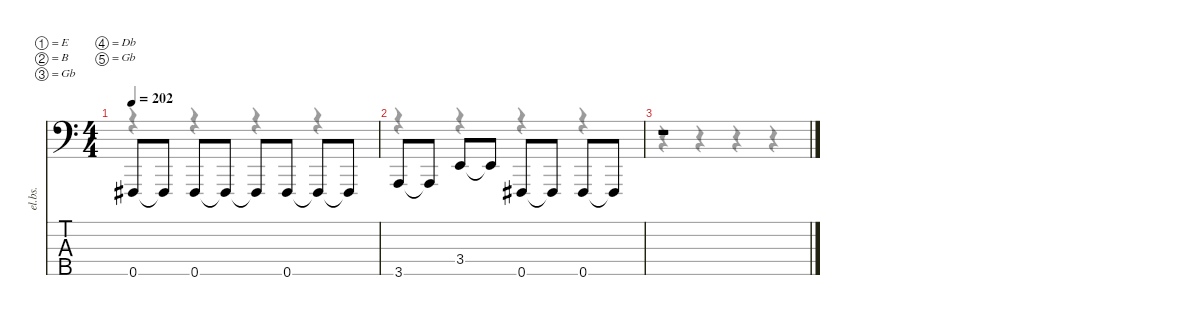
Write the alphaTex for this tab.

\defaultSystemsLayout 4
\hideDynamics
\bracketExtendMode nobrackets
\track ("Conor Hesse" "el.bs.") {instrument slapbass1}
\staff {score tabs}
\tuning (E2 B1 Gb1 Db1 Gb0)
\voice
\ts (4 4)
\tempo 202
\clef f4
\ks c
0.5{t acc #}.8{dy f beam Up} 0.5{t acc #}.8{beam Up} 0.5{acc #}.8{beam Up} 0.5{t acc #}.8{beam Up} 0.5{t acc #}.8{beam Up} 0.5{acc #}.8{beam Up} 0.5{t acc #}.8{beam Up} 0.5{t acc #}.8{beam Up} |
3.5.8{beam Up} 3.5{t}.8{beam Up} 3.4.8{beam Up} 3.4{t}.8{beam Up} 0.5{acc #}.8{beam Up} 0.5{t acc #}.8{beam Up} 0.5{acc #}.8{beam Up} 0.5{t acc #}.8{beam Up} |
r.1{beam Up}
\voice
\clef f4
\ottava regular
\simile none
\ks c
r.4{dy mf beam Down} r.4{beam Down} r.4{beam Down} r.4{beam Down} |
r.4{beam Down} r.4{beam Down} r.4{beam Down} r.4{beam Down} |
r.4{beam Down} r.4{beam Down} r.4{beam Down} r.4{beam Down}
